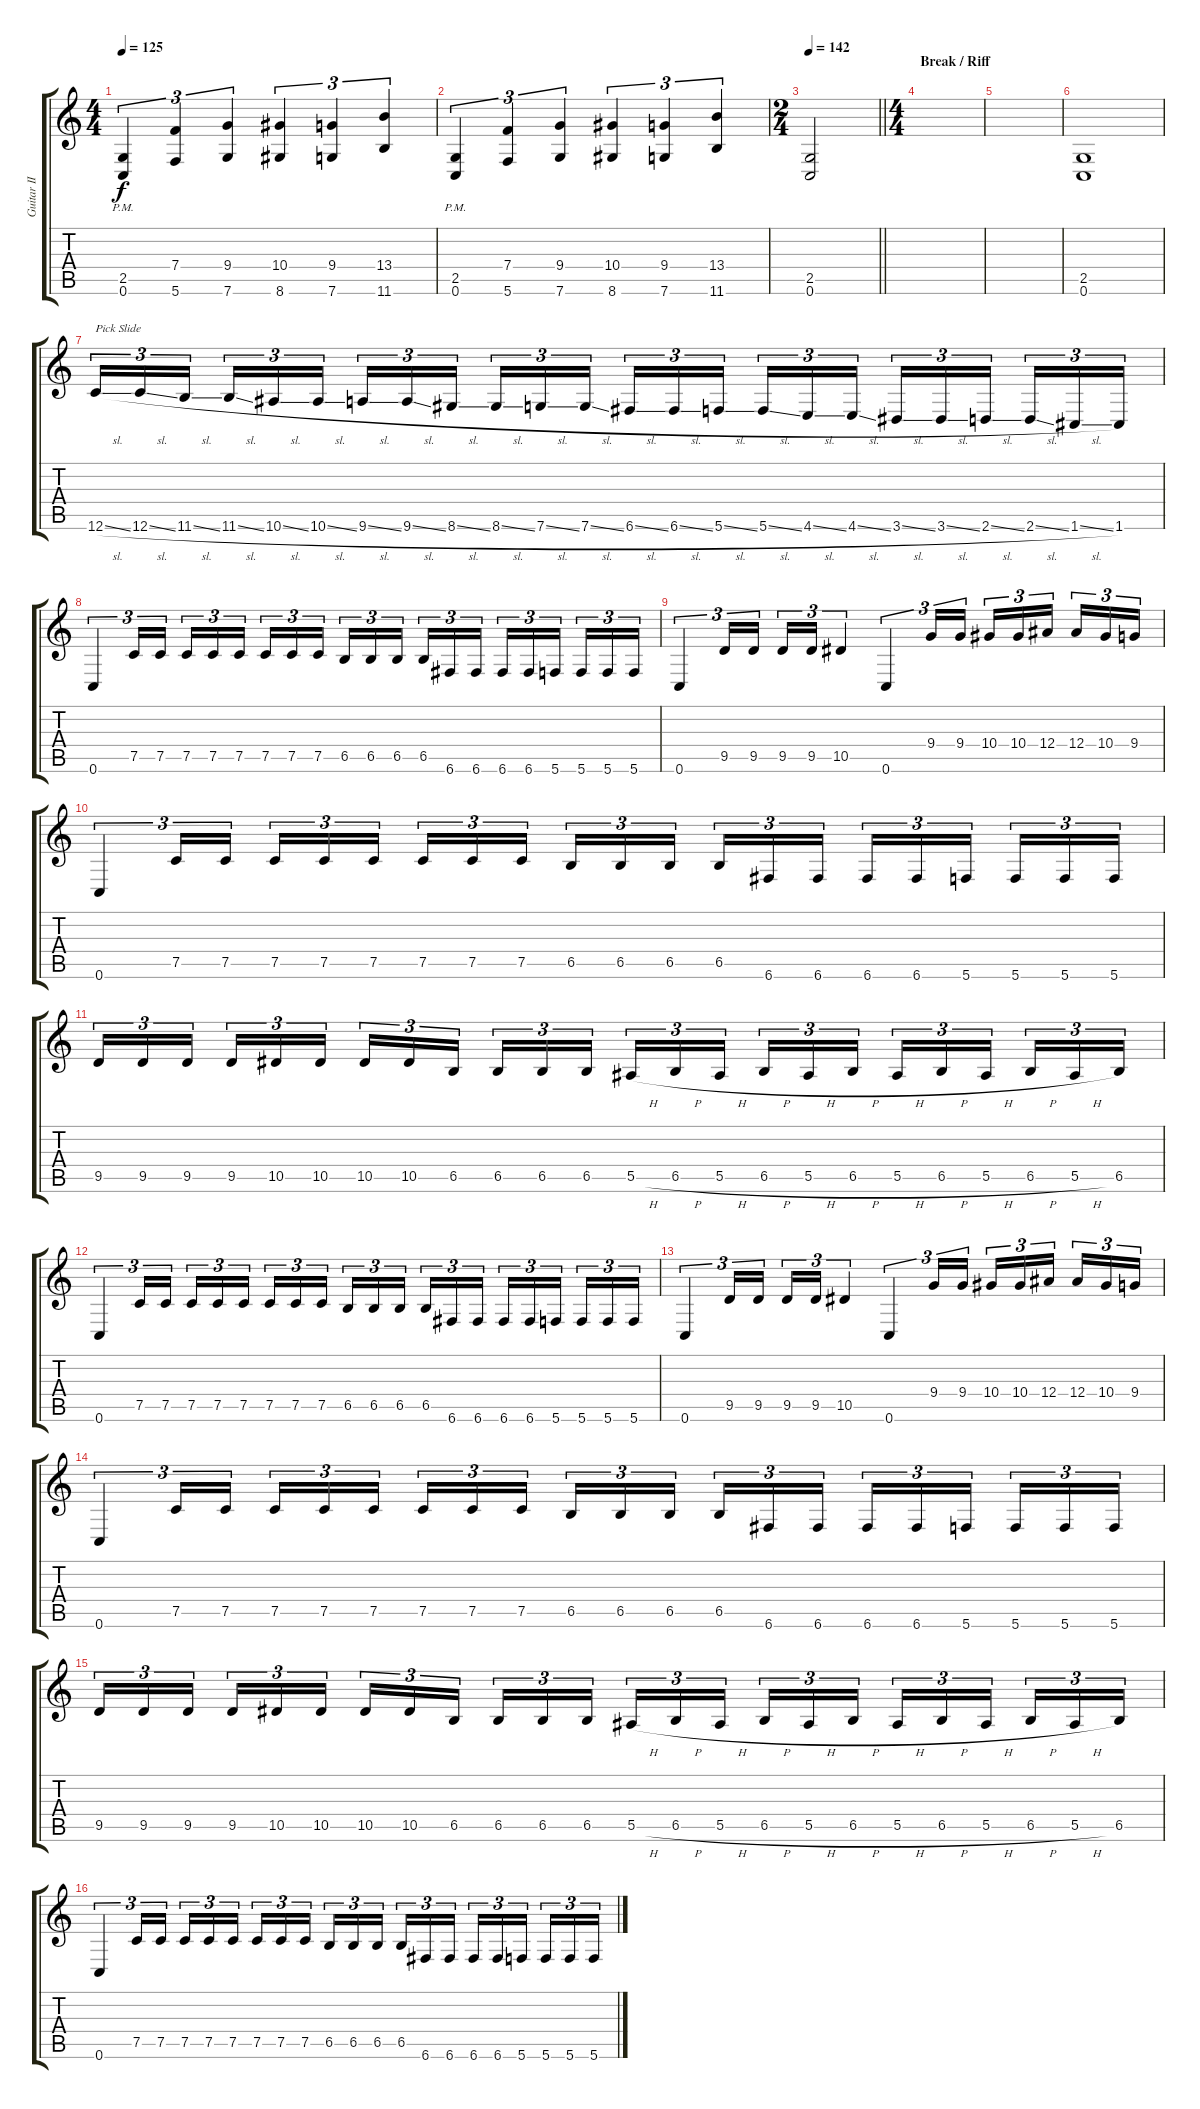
\track ("Guitar II" "Guitar II") {instrument distortionguitar}
\staff {score tabs}
\tuning (C4 G3 Eb3 Bb2 F2 C2) {hide}
\ts (4 4)
\tempo 125
\clef g2
\ks c
(2.5{pm} 0.6{pm}).4{tu (3 2) dy f} (7.4 5.6).4{tu (3 2)} (9.4 7.6).4{tu (3 2)} (10.4 8.6).4{tu (3 2)} (9.4 7.6).4{tu (3 2)} (13.4 11.6).4{tu (3 2)} |
(2.5{pm} 0.6{pm}).4{tu (3 2)} (7.4 5.6).4{tu (3 2)} (9.4 7.6).4{tu (3 2)} (10.4 8.6).4{tu (3 2)} (9.4 7.6).4{tu (3 2)} (13.4 11.6).4{tu (3 2)} |
\ts (2 4)
\tempo 142
\barLineRight lightlight
(2.5 0.6).2 |
\ts (4 4)
\section ("" "Break / Riff")
|
|
(2.5 0.6).1 |
12.6{sl}.16{tu (3 2) txt "Pick Slide"} 12.6{sl}.16{tu (3 2)} 11.6{sl}.16{tu (3 2) beam splitsecondary} 11.6{sl}.16{tu (3 2)} 10.6{sl}.16{tu (3 2)} 10.6{sl}.16{tu (3 2)} 9.6{sl}.16{tu (3 2)} 9.6{sl}.16{tu (3 2)} 8.6{sl}.16{tu (3 2) beam splitsecondary} 8.6{sl}.16{tu (3 2)} 7.6{sl}.16{tu (3 2)} 7.6{sl}.16{tu (3 2)} 6.6{sl}.16{tu (3 2)} 6.6{sl}.16{tu (3 2)} 5.6{sl}.16{tu (3 2) beam splitsecondary} 5.6{sl}.16{tu (3 2)} 4.6{sl}.16{tu (3 2)} 4.6{sl}.16{tu (3 2)} 3.6{sl}.16{tu (3 2)} 3.6{sl}.16{tu (3 2)} 2.6{sl}.16{tu (3 2) beam splitsecondary} 2.6{sl}.16{tu (3 2)} 1.6{sl}.16{tu (3 2)} 1.6.16{tu (3 2)} |
0.6.4{tu (3 2)} 7.5.16{tu (3 2)} 7.5.16{tu (3 2)} 7.5.16{tu (3 2)} 7.5.16{tu (3 2)} 7.5.16{tu (3 2) beam splitsecondary} 7.5.16{tu (3 2)} 7.5.16{tu (3 2)} 7.5.16{tu (3 2)} 6.5.16{tu (3 2)} 6.5.16{tu (3 2)} 6.5.16{tu (3 2) beam splitsecondary} 6.5.16{tu (3 2)} 6.6.16{tu (3 2)} 6.6.16{tu (3 2)} 6.6.16{tu (3 2)} 6.6.16{tu (3 2)} 5.6.16{tu (3 2) beam splitsecondary} 5.6.16{tu (3 2)} 5.6.16{tu (3 2)} 5.6.16{tu (3 2)} |
0.6.4{tu (3 2)} 9.5.16{tu (3 2)} 9.5.16{tu (3 2)} 9.5.16{tu (3 2)} 9.5.16{tu (3 2)} 10.5.4{tu (3 2)} 0.6.4{tu (3 2)} 9.4.16{tu (3 2)} 9.4.16{tu (3 2)} 10.4.16{tu (3 2)} 10.4.16{tu (3 2)} 12.4.16{tu (3 2) beam splitsecondary} 12.4.16{tu (3 2)} 10.4.16{tu (3 2)} 9.4.16{tu (3 2)} |
0.6.4{tu (3 2)} 7.5.16{tu (3 2)} 7.5.16{tu (3 2)} 7.5.16{tu (3 2)} 7.5.16{tu (3 2)} 7.5.16{tu (3 2) beam splitsecondary} 7.5.16{tu (3 2)} 7.5.16{tu (3 2)} 7.5.16{tu (3 2)} 6.5.16{tu (3 2)} 6.5.16{tu (3 2)} 6.5.16{tu (3 2) beam splitsecondary} 6.5.16{tu (3 2)} 6.6.16{tu (3 2)} 6.6.16{tu (3 2)} 6.6.16{tu (3 2)} 6.6.16{tu (3 2)} 5.6.16{tu (3 2) beam splitsecondary} 5.6.16{tu (3 2)} 5.6.16{tu (3 2)} 5.6.16{tu (3 2)} |
9.5.16{tu (3 2)} 9.5.16{tu (3 2)} 9.5.16{tu (3 2) beam splitsecondary} 9.5.16{tu (3 2)} 10.5.16{tu (3 2)} 10.5.16{tu (3 2)} 10.5.16{tu (3 2)} 10.5.16{tu (3 2)} 6.5.16{tu (3 2) beam splitsecondary} 6.5.16{tu (3 2)} 6.5.16{tu (3 2)} 6.5.16{tu (3 2)} 5.5{h}.16{tu (3 2)} 6.5{h}.16{tu (3 2)} 5.5{h}.16{tu (3 2) beam splitsecondary} 6.5{h}.16{tu (3 2)} 5.5{h}.16{tu (3 2)} 6.5{h}.16{tu (3 2)} 5.5{h}.16{tu (3 2)} 6.5{h}.16{tu (3 2)} 5.5{h}.16{tu (3 2) beam splitsecondary} 6.5{h}.16{tu (3 2)} 5.5{h}.16{tu (3 2)} 6.5.16{tu (3 2)} |
0.6.4{tu (3 2)} 7.5.16{tu (3 2)} 7.5.16{tu (3 2)} 7.5.16{tu (3 2)} 7.5.16{tu (3 2)} 7.5.16{tu (3 2) beam splitsecondary} 7.5.16{tu (3 2)} 7.5.16{tu (3 2)} 7.5.16{tu (3 2)} 6.5.16{tu (3 2)} 6.5.16{tu (3 2)} 6.5.16{tu (3 2) beam splitsecondary} 6.5.16{tu (3 2)} 6.6.16{tu (3 2)} 6.6.16{tu (3 2)} 6.6.16{tu (3 2)} 6.6.16{tu (3 2)} 5.6.16{tu (3 2) beam splitsecondary} 5.6.16{tu (3 2)} 5.6.16{tu (3 2)} 5.6.16{tu (3 2)} |
0.6.4{tu (3 2)} 9.5.16{tu (3 2)} 9.5.16{tu (3 2)} 9.5.16{tu (3 2)} 9.5.16{tu (3 2)} 10.5.4{tu (3 2)} 0.6.4{tu (3 2)} 9.4.16{tu (3 2)} 9.4.16{tu (3 2)} 10.4.16{tu (3 2)} 10.4.16{tu (3 2)} 12.4.16{tu (3 2) beam splitsecondary} 12.4.16{tu (3 2)} 10.4.16{tu (3 2)} 9.4.16{tu (3 2)} |
0.6.4{tu (3 2)} 7.5.16{tu (3 2)} 7.5.16{tu (3 2)} 7.5.16{tu (3 2)} 7.5.16{tu (3 2)} 7.5.16{tu (3 2) beam splitsecondary} 7.5.16{tu (3 2)} 7.5.16{tu (3 2)} 7.5.16{tu (3 2)} 6.5.16{tu (3 2)} 6.5.16{tu (3 2)} 6.5.16{tu (3 2) beam splitsecondary} 6.5.16{tu (3 2)} 6.6.16{tu (3 2)} 6.6.16{tu (3 2)} 6.6.16{tu (3 2)} 6.6.16{tu (3 2)} 5.6.16{tu (3 2) beam splitsecondary} 5.6.16{tu (3 2)} 5.6.16{tu (3 2)} 5.6.16{tu (3 2)} |
9.5.16{tu (3 2)} 9.5.16{tu (3 2)} 9.5.16{tu (3 2) beam splitsecondary} 9.5.16{tu (3 2)} 10.5.16{tu (3 2)} 10.5.16{tu (3 2)} 10.5.16{tu (3 2)} 10.5.16{tu (3 2)} 6.5.16{tu (3 2) beam splitsecondary} 6.5.16{tu (3 2)} 6.5.16{tu (3 2)} 6.5.16{tu (3 2)} 5.5{h}.16{tu (3 2)} 6.5{h}.16{tu (3 2)} 5.5{h}.16{tu (3 2) beam splitsecondary} 6.5{h}.16{tu (3 2)} 5.5{h}.16{tu (3 2)} 6.5{h}.16{tu (3 2)} 5.5{h}.16{tu (3 2)} 6.5{h}.16{tu (3 2)} 5.5{h}.16{tu (3 2) beam splitsecondary} 6.5{h}.16{tu (3 2)} 5.5{h}.16{tu (3 2)} 6.5.16{tu (3 2)} |
0.6.4{tu (3 2)} 7.5.16{tu (3 2)} 7.5.16{tu (3 2)} 7.5.16{tu (3 2)} 7.5.16{tu (3 2)} 7.5.16{tu (3 2) beam splitsecondary} 7.5.16{tu (3 2)} 7.5.16{tu (3 2)} 7.5.16{tu (3 2)} 6.5.16{tu (3 2)} 6.5.16{tu (3 2)} 6.5.16{tu (3 2) beam splitsecondary} 6.5.16{tu (3 2)} 6.6.16{tu (3 2)} 6.6.16{tu (3 2)} 6.6.16{tu (3 2)} 6.6.16{tu (3 2)} 5.6.16{tu (3 2) beam splitsecondary} 5.6.16{tu (3 2)} 5.6.16{tu (3 2)} 5.6.16{tu (3 2)}
